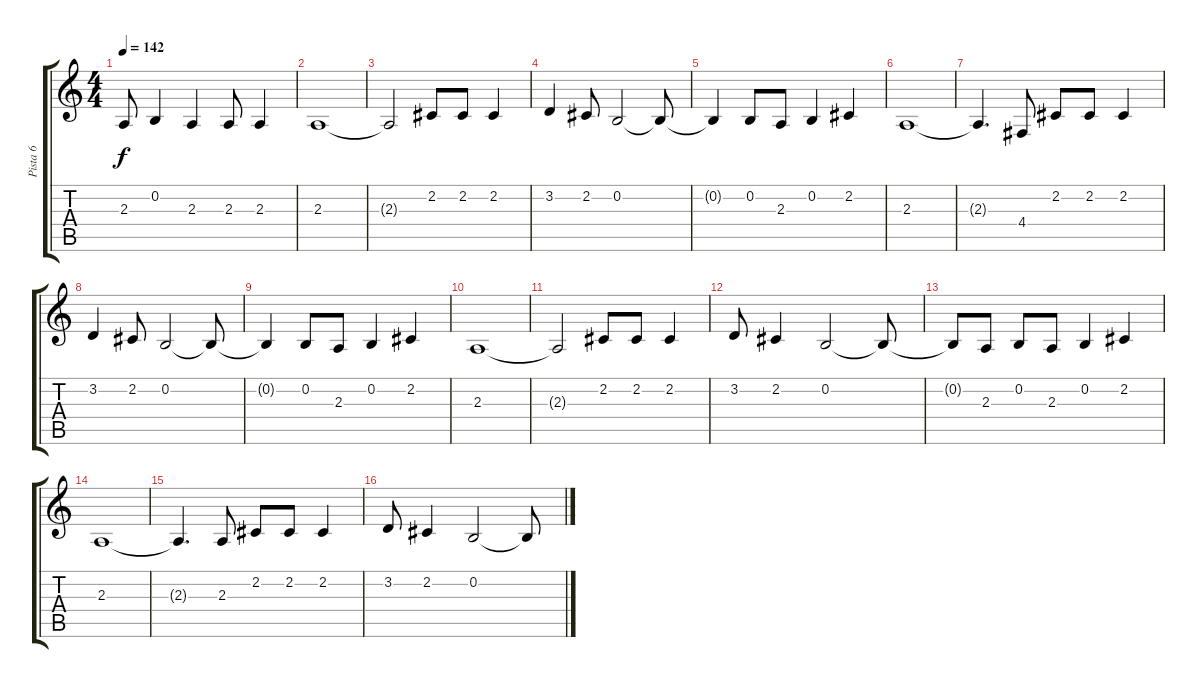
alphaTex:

\track ("Pista 6" "Pista 6") {instrument electricgrandpiano}
\staff {score tabs}
\tuning (E4 B3 G3 D3 A2 E2) {hide}
\ts (4 4)
\tempo 142
\clef g2
\ks c
2.3.8{dy f} 0.2.4 2.3.4 2.3.8 2.3.4 |
2.3.1 |
2.3{t}.2 2.2.8 2.2.8 2.2.4 |
3.2.4 2.2.8 0.2.2 0.2{t}.8 |
0.2{t}.4 0.2.8 2.3.8 0.2.4 2.2.4 |
2.3.1 |
2.3{t}.4{d} 4.4.8 2.2.8 2.2.8 2.2.4 |
3.2.4 2.2.8 0.2.2 0.2{t}.8 |
0.2{t}.4 0.2.8 2.3.8 0.2.4 2.2.4 |
2.3.1 |
2.3{t}.2 2.2.8 2.2.8 2.2.4 |
3.2.8 2.2.4 0.2.2 0.2{t}.8 |
0.2{t}.8 2.3.8 0.2.8 2.3.8 0.2.4 2.2.4 |
2.3.1 |
2.3{t}.4{d} 2.3.8 2.2.8 2.2.8 2.2.4 |
3.2.8 2.2.4 0.2.2 0.2{t}.8
